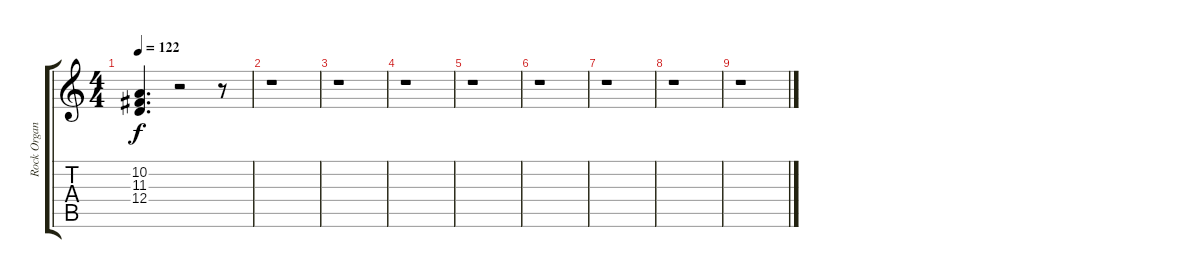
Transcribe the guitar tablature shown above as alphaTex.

\track ("Rock Organ" "Rock Organ") {instrument rockorgan}
\staff {score tabs}
\tuning (E4 B3 G3 D3 A2 E2) {hide}
\ts (4 4)
\tempo 122
\clef g2
\ks c
(10.2{t} 11.3{t} 12.4{t}).4{d dy f} r.2 r.8 |
r.1 |
r.1 |
r.1 |
r.1 |
r.1 |
r.1 |
r.1 |
r.1
